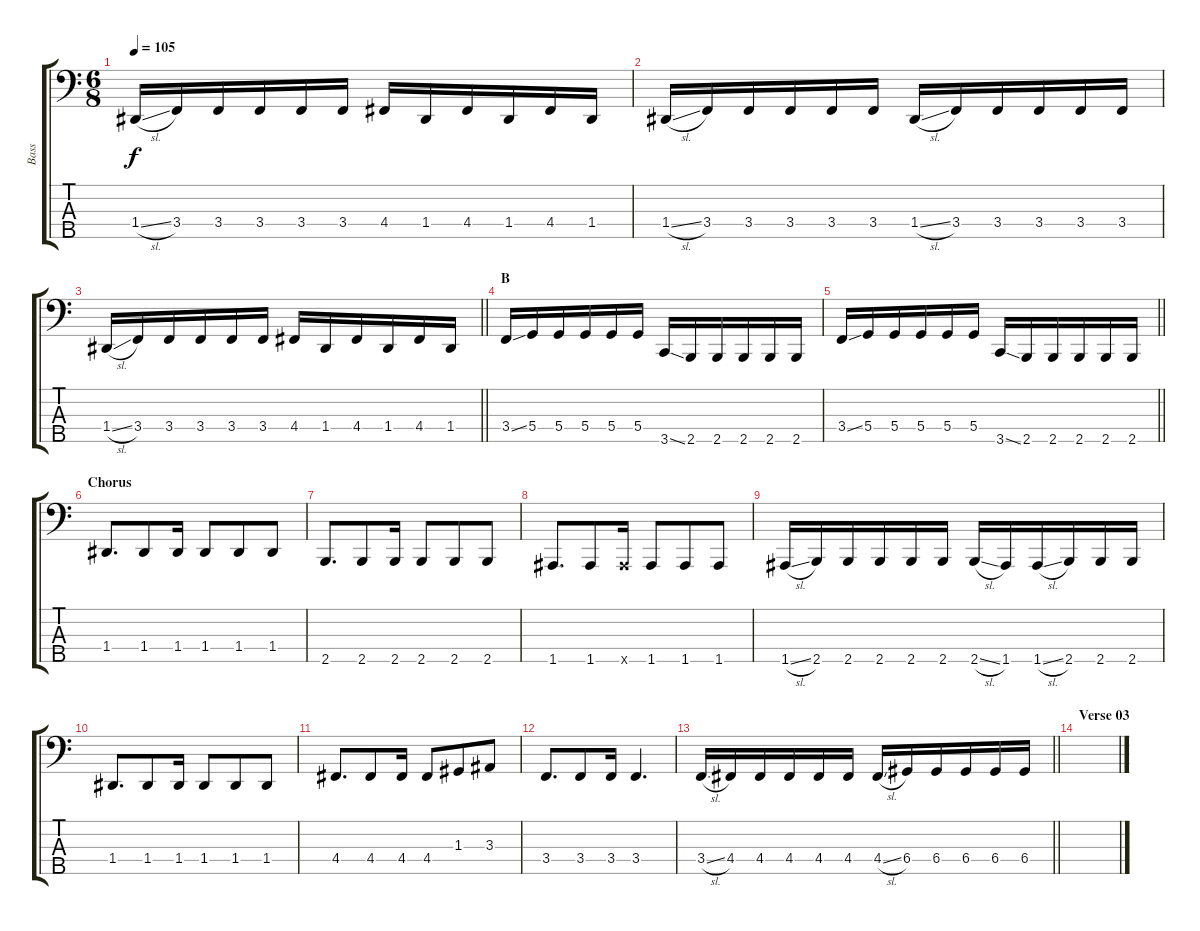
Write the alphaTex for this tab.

\track ("Bass" "Bass") {instrument electricbassfinger}
\staff {score tabs}
\tuning (F2 C2 G1 D1 A0) {hide}
\ts (6 8)
\tempo 105
\clef f4
\ks c
1.4{sl}.16{dy f} 3.4.16 3.4.16 3.4.16 3.4.16 3.4.16 4.4.16 1.4.16 4.4.16 1.4.16 4.4.16 1.4.16 |
1.4{sl}.16 3.4.16 3.4.16 3.4.16 3.4.16 3.4.16 1.4{sl}.16 3.4.16 3.4.16 3.4.16 3.4.16 3.4.16 |
\barLineRight lightlight
1.4{sl}.16 3.4.16 3.4.16 3.4.16 3.4.16 3.4.16 4.4.16 1.4.16 4.4.16 1.4.16 4.4.16 1.4.16 |
\section ("" "B")
3.4{ss}.16 5.4.16 5.4.16 5.4.16 5.4.16 5.4.16 3.5{ss}.16 2.5.16 2.5.16 2.5.16 2.5.16 2.5.16 |
\barLineRight lightlight
3.4{ss}.16 5.4.16 5.4.16 5.4.16 5.4.16 5.4.16 3.5{ss}.16 2.5.16 2.5.16 2.5.16 2.5.16 2.5.16 |
\section ("" "Chorus")
1.4.8{d} 1.4.8 1.4.16 1.4.8 1.4.8 1.4.8 |
2.5.8{d} 2.5.8 2.5.16 2.5.8 2.5.8 2.5.8 |
1.5.8{d} 1.5.8 1.5{x}.16 1.5.8 1.5.8 1.5.8 |
1.5{sl}.16 2.5.16 2.5.16 2.5.16 2.5.16 2.5.16 2.5{sl}.16 1.5.16 1.5{sl}.16 2.5.16 2.5.16 2.5.16 |
1.4.8{d} 1.4.8 1.4.16 1.4.8 1.4.8 1.4.8 |
4.4.8{d} 4.4.8 4.4.16 4.4.8 1.3.8 3.3.8 |
3.4.8{d} 3.4.8 3.4.16 3.4.4{d} |
\barLineRight lightlight
3.4{sl}.16 4.4.16 4.4.16 4.4.16 4.4.16 4.4.16 4.4{sl}.16 6.4.16 6.4.16 6.4.16 6.4.16 6.4.16 |
\section ("" "Verse 03")
